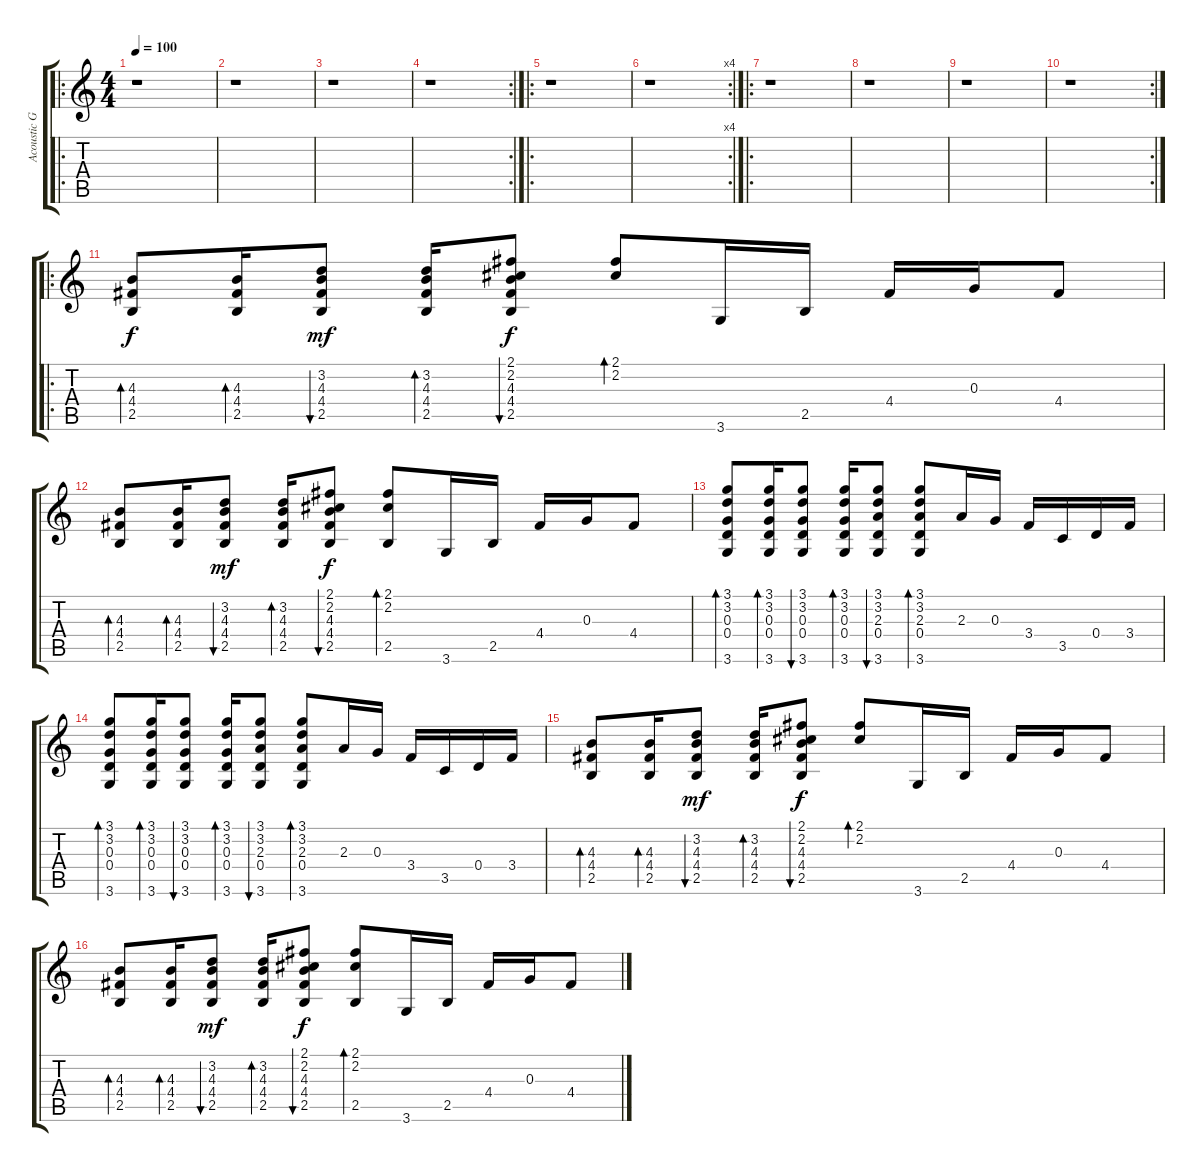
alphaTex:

\track ("Acoustic Guitar" "Acoustic G") {instrument acousticguitarsteel}
\staff {score tabs}
\tuning (E4 B3 G3 D3 A2 E2) {hide}
\ro
\ts (4 4)
\tempo 100
\clef g2
\ks c
r.1{dy f} |
r.1 |
r.1 |
\rc 2
r.1 |
\ro
r.1 |
\rc 4
r.1 |
\ro
r.1 |
r.1 |
r.1 |
\rc 2
r.1 |
\ro
(4.3 4.4 2.5).8{bd 60} (4.3 4.4 2.5).16{bd 60} (3.2 4.3 4.4 2.5).8{bu 60 dy mf} (3.2 4.3 4.4 2.5).16{bd 60} (2.1 2.2 4.3 4.4 2.5).8{bu 60 dy f} (2.1 2.2).8{bd 60} 3.6.16 2.5.16 4.4.16 0.3.16 4.4.8 |
(4.3 4.4 2.5).8{bd 60} (4.3 4.4 2.5).16{bd 60} (3.2 4.3 4.4 2.5).8{bu 60 dy mf} (3.2 4.3 4.4 2.5).16{bd 60} (2.1 2.2 4.3 4.4 2.5).8{bu 60 dy f} (2.1 2.2 2.5).8{bd 60} 3.6.16 2.5.16 4.4.16 0.3.16 4.4.8 |
(3.1 3.2 0.3 0.4 3.6).8{bd 60} (3.1 3.2 0.3 0.4 3.6).16{bd 60} (3.1 3.2 0.3 0.4 3.6).8{bu 60} (3.1 3.2 0.3 0.4 3.6).16{bd 60} (3.1 3.2 2.3 0.4 3.6).8{bu 60} (3.1 3.2 2.3 0.4 3.6).8{bd 60} 2.3.16 0.3.16 3.4.16 3.5.16 0.4.16 3.4.16 |
(3.1 3.2 0.3 0.4 3.6).8{bd 60} (3.1 3.2 0.3 0.4 3.6).16{bd 60} (3.1 3.2 0.3 0.4 3.6).8{bu 60} (3.1 3.2 0.3 0.4 3.6).16{bd 60} (3.1 3.2 2.3 0.4 3.6).8{bu 60} (3.1 3.2 2.3 0.4 3.6).8{bd 60} 2.3.16 0.3.16 3.4.16 3.5.16 0.4.16 3.4.16 |
(4.3 4.4 2.5).8{bd 60} (4.3 4.4 2.5).16{bd 60} (3.2 4.3 4.4 2.5).8{bu 60 dy mf} (3.2 4.3 4.4 2.5).16{bd 60} (2.1 2.2 4.3 4.4 2.5).8{bu 60 dy f} (2.1 2.2).8{bd 60} 3.6.16 2.5.16 4.4.16 0.3.16 4.4.8 |
(4.3 4.4 2.5).8{bd 60} (4.3 4.4 2.5).16{bd 60} (3.2 4.3 4.4 2.5).8{bu 60 dy mf} (3.2 4.3 4.4 2.5).16{bd 60} (2.1 2.2 4.3 4.4 2.5).8{bu 60 dy f} (2.1 2.2 2.5).8{bd 60} 3.6.16 2.5.16 4.4.16 0.3.16 4.4.8
